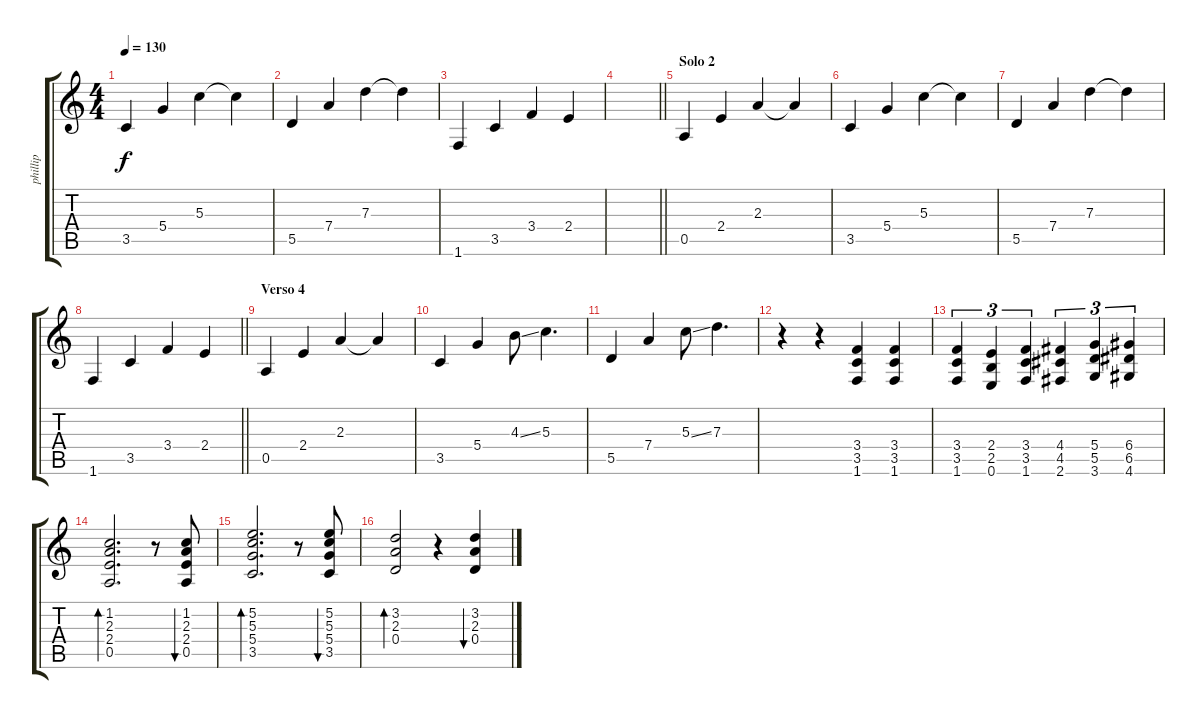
\track ("phillip" "phillip") {instrument electricguitarclean}
\staff {score tabs}
\tuning (E4 B3 G3 D3 A2 E2) {hide}
\ts (4 4)
\tempo 130
\clef g2
\ks c
3.5.4{dy f} 5.4.4 5.3.4 5.3{t}.4 |
5.5.4 7.4.4 7.3.4 7.3{t}.4 |
1.6.4 3.5.4 3.4.4 2.4.4 |
\barLineRight lightlight
|
\section ("" "Solo 2")
0.5.4 2.4.4 2.3.4 2.3{t}.4 |
3.5.4 5.4.4 5.3.4 5.3{t}.4 |
5.5.4 7.4.4 7.3.4 7.3{t}.4 |
\barLineRight lightlight
1.6.4 3.5.4 3.4.4 2.4.4 |
\section ("" "Verso 4")
0.5.4 2.4.4 2.3.4 2.3{t}.4 |
3.5.4 5.4.4 4.3{ss}.8 5.3.4{d} |
5.5.4 7.4.4 5.3{ss}.8 7.3.4{d} |
r.4 r.4 (3.4 3.5 1.6).4 (3.4 3.5 1.6).4 |
(3.4 3.5 1.6).4{tu (3 2)} (2.4 2.5 0.6).4{tu (3 2)} (3.4 3.5 1.6).4{tu (3 2)} (4.4 4.5 2.6).4{tu (3 2)} (5.4 5.5 3.6).4{tu (3 2)} (6.4 6.5 4.6).4{tu (3 2)} |
(1.2 2.3 2.4 0.5).2{d bd 60} r.8 (1.2 2.3 2.4 0.5).8{bu 60} |
(5.2 5.3 5.4 3.5).2{d bd 60} r.8 (5.2 5.3 5.4 3.5).8{bu 60} |
(3.2 2.3 0.4).2{bd 60} r.4 (3.2 2.3 0.4).4{bu 60}
